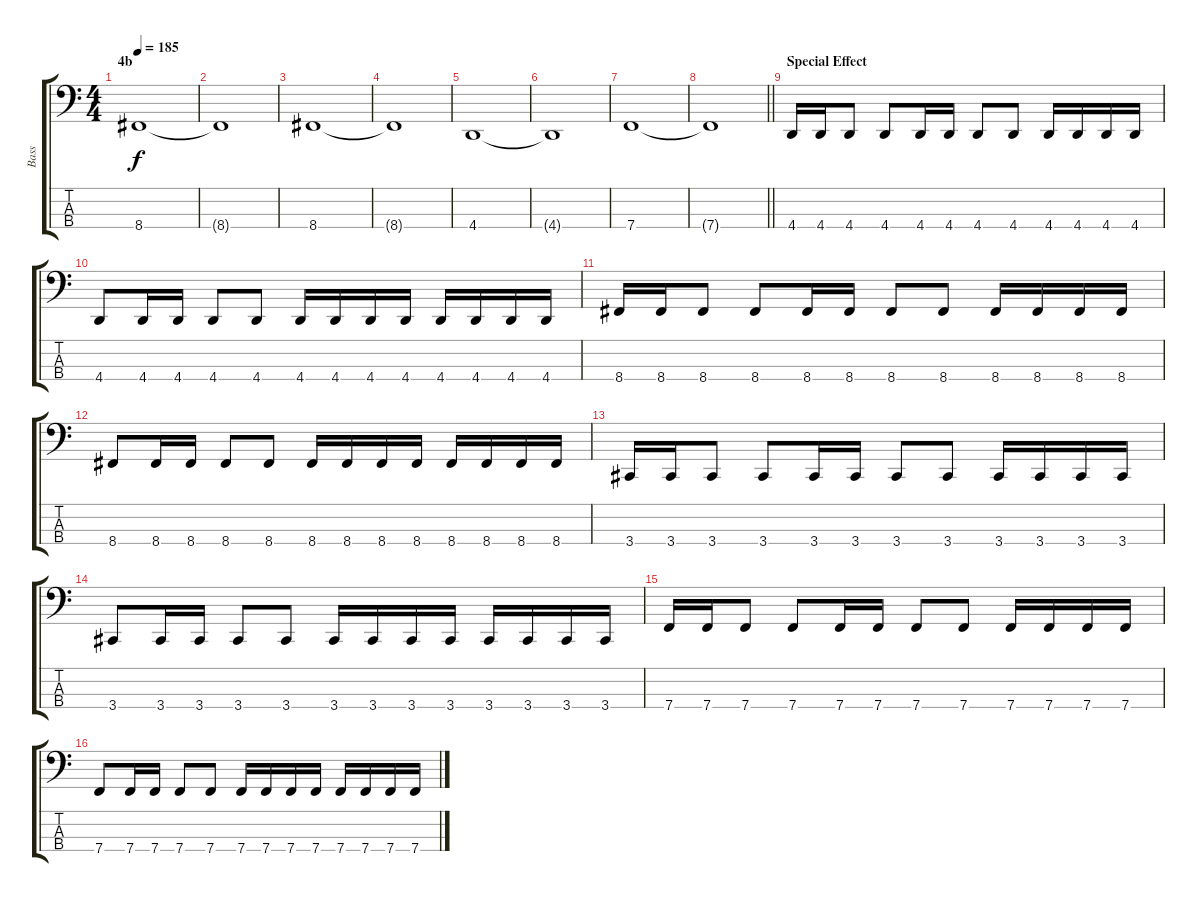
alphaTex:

\track ("Bass" "Bass") {instrument electricbassfinger}
\staff {score tabs}
\tuning (Eb2 Bb1 F1 Bb0) {hide}
\ts (4 4)
\section ("" "4b")
\tempo 185
\clef f4
\ks c
8.4.1{dy f} |
8.4{t}.1 |
8.4.1 |
8.4{t}.1 |
4.4.1 |
4.4{t}.1 |
7.4.1 |
\barLineRight lightlight
7.4{t}.1 |
\section ("" "Special Effect")
4.4.16 4.4.16 4.4.8 4.4.8 4.4.16 4.4.16 4.4.8 4.4.8 4.4.16 4.4.16 4.4.16 4.4.16 |
4.4.8 4.4.16 4.4.16 4.4.8 4.4.8 4.4.16 4.4.16 4.4.16 4.4.16 4.4.16 4.4.16 4.4.16 4.4.16 |
8.4.16 8.4.16 8.4.8 8.4.8 8.4.16 8.4.16 8.4.8 8.4.8 8.4.16 8.4.16 8.4.16 8.4.16 |
8.4.8 8.4.16 8.4.16 8.4.8 8.4.8 8.4.16 8.4.16 8.4.16 8.4.16 8.4.16 8.4.16 8.4.16 8.4.16 |
3.4.16 3.4.16 3.4.8 3.4.8 3.4.16 3.4.16 3.4.8 3.4.8 3.4.16 3.4.16 3.4.16 3.4.16 |
3.4.8 3.4.16 3.4.16 3.4.8 3.4.8 3.4.16 3.4.16 3.4.16 3.4.16 3.4.16 3.4.16 3.4.16 3.4.16 |
7.4.16 7.4.16 7.4.8 7.4.8 7.4.16 7.4.16 7.4.8 7.4.8 7.4.16 7.4.16 7.4.16 7.4.16 |
7.4.8 7.4.16 7.4.16 7.4.8 7.4.8 7.4.16 7.4.16 7.4.16 7.4.16 7.4.16 7.4.16 7.4.16 7.4.16
